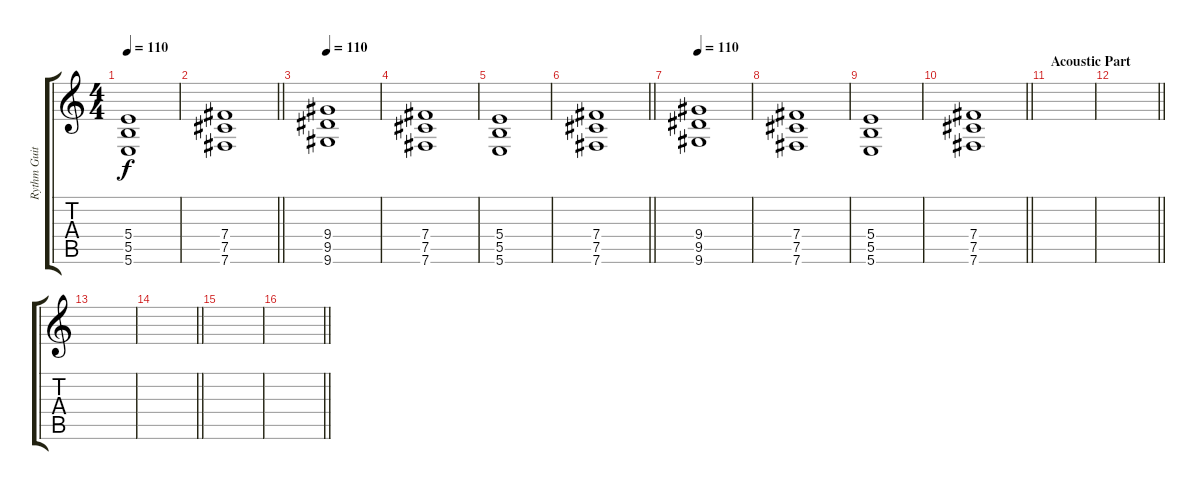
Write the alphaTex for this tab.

\track ("Rythm Guitar I" "Rythm Guit") {instrument distortionguitar}
\staff {score tabs}
\tuning (Db4 Ab3 E3 B2 Gb2 B1) {hide}
\ts (4 4)
\tempo 110
\clef g2
\ks c
(5.4 5.5 5.6).1{dy f} |
\barLineRight lightlight
(7.4 7.5 7.6).1 |
\tempo 115
\tempo 110
(9.4 9.5 9.6).1 |
(7.4 7.5 7.6).1 |
(5.4 5.5 5.6).1 |
\barLineRight lightlight
(7.4 7.5 7.6).1 |
\tempo 115
\tempo 110
(9.4 9.5 9.6).1 |
(7.4 7.5 7.6).1 |
(5.4 5.5 5.6).1 |
\barLineRight lightlight
(7.4 7.5 7.6).1 |
\section ("" "Acoustic Part")
|
\barLineRight lightlight
|
|
\barLineRight lightlight
|
|
\barLineRight lightlight
